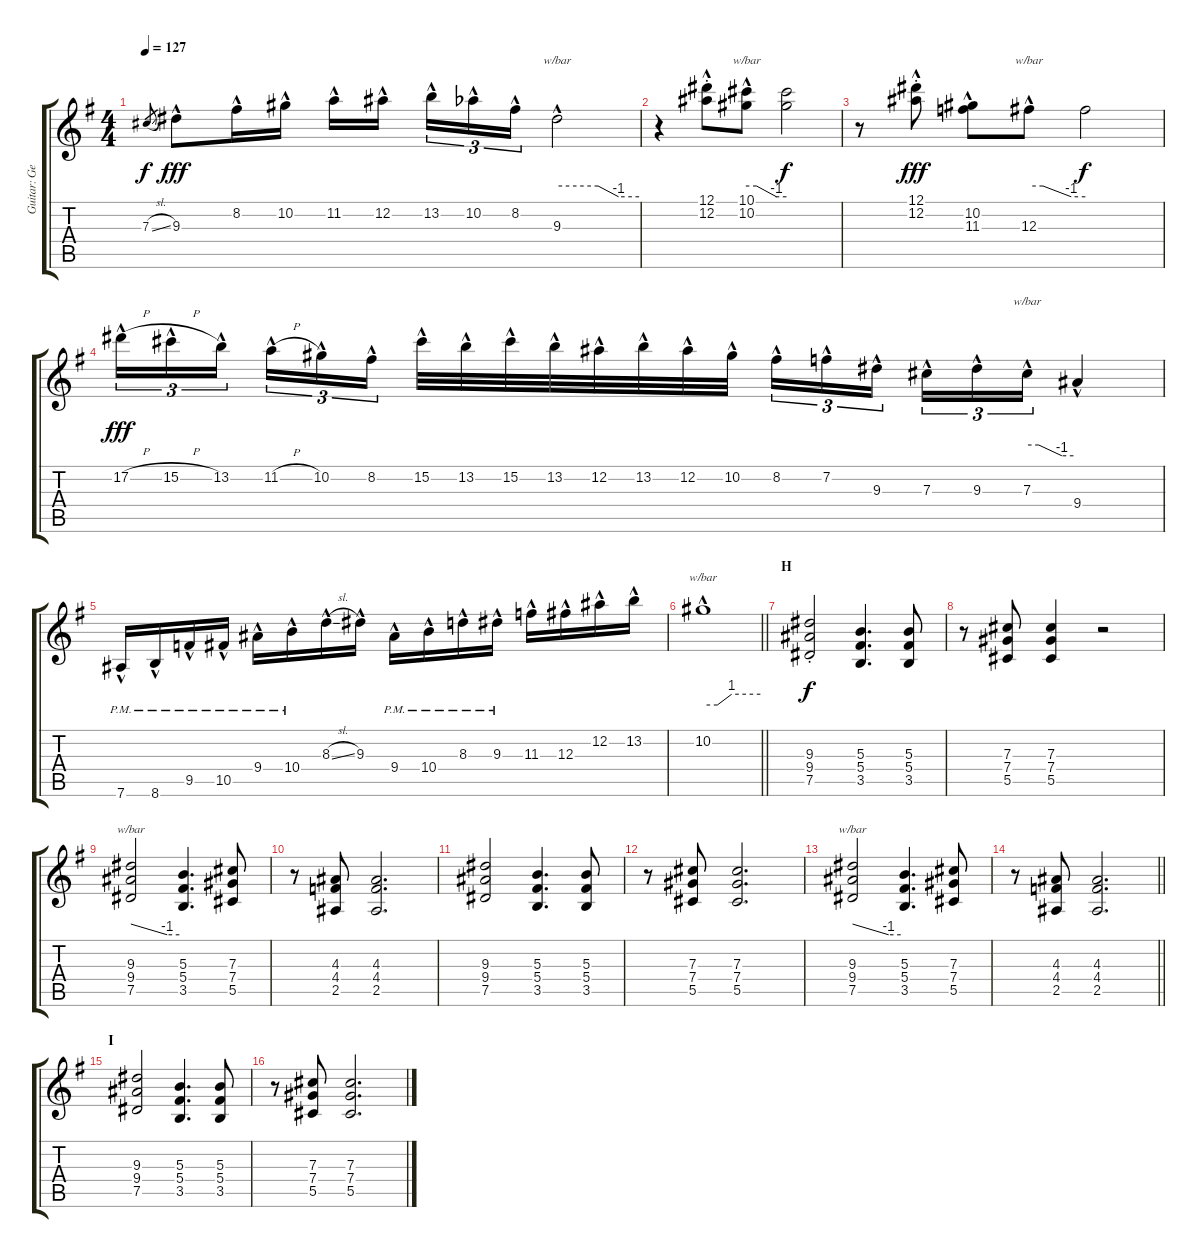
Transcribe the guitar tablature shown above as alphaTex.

\track ("Guitar: George" "Guitar: Ge") {instrument overdrivenguitar}
\staff {score tabs}
\tuning (Eb4 Bb3 Gb3 Db3 Ab2 Eb2) {hide}
\ts (4 4)
\tempo 127
\clef g2
\ks g
7.3{sl}.8{gr dy f} 9.3{hac}.8{dy fff} 8.2{hac}.16 10.2{hac}.16 11.2{hac}.16 12.2{hac}.16{beam splitsecondary} 13.2{hac}.16{tu (3 2)} 10.2{hac acc b}.16{tu (3 2)} 8.2{hac}.16{tu (3 2)} 9.3{hac}.2{tbe (custom default 0 0 30 0 45 -4 60 -4)} |
r.4 (12.1{hac st} 12.2{hac st}).8 (10.1{hac} 10.2{hac}).8{tbe (custom default 0 0 15 0 45 -4 60 -4)} (10.1{t} 10.2{t}).2{dy f} |
r.8 (12.1{hac st} 12.2{hac st}).8{dy fff} (10.2{hac} 11.3{hac}).8 12.3{hac}.8{tbe (custom default 0 0 15 0 45 -4 60 -4)} 12.3{t}.2{dy f} |
17.2{h hac}.16{tu (3 2) dy fff} 15.2{h hac}.16{tu (3 2)} 13.2{hac}.16{tu (3 2) beam splitsecondary} 11.2{h hac}.16{tu (3 2)} 10.2{hac}.16{tu (3 2)} 8.2{hac}.16{tu (3 2)} 15.2{hac}.32 13.2{hac}.32 15.2{hac}.32 13.2{hac}.32 12.2{hac}.32 13.2{hac}.32 12.2{hac}.32 10.2{hac}.32 8.2{hac}.16{tu (3 2)} 7.2{hac}.16{tu (3 2)} 9.3{hac}.16{tu (3 2) beam splitsecondary} 7.3{hac}.16{tu (3 2)} 9.3{hac}.16{tu (3 2)} 7.3{hac}.16{tu (3 2) tbe (custom default 0 0 15 0 45 -4 60 -4)} 9.4{hac}.4 |
7.6{hac pm}.16 8.6{hac pm}.16 9.5{hac pm}.16 10.5{hac pm}.16 9.4{hac pm}.16 10.4{hac pm}.16 8.3{sl hac}.16 9.3{hac}.16 9.4{hac pm}.16 10.4{hac pm}.16 8.3{hac pm}.16 9.3{hac pm}.16 11.3{hac}.16 12.3{hac}.16 12.2{hac}.16 13.2{hac}.16 |
\barLineRight lightlight
10.2{hac}.1{tbe (custom default 0 0 15 0 30 4 60 4)} |
\section ("" "H")
(9.3{st} 9.4{st} 7.5{st}).2{dy f} (5.3 5.4 3.5).4{d} (5.3 5.4 3.5).8 |
r.8 (7.3 7.4 5.5).8 (7.3 7.4 5.5).4 r.2 |
(9.3 9.4 7.5).2{tbe (custom default 0 0 45 -4 60 -4)} (5.3 5.4 3.5).4{d} (7.3 7.4 5.5).8 |
r.8 (4.3 4.4 2.5).8 (4.3 4.4 2.5).2{d} |
(9.3 9.4 7.5).2 (5.3 5.4 3.5).4{d} (5.3 5.4 3.5).8 |
r.8 (7.3 7.4 5.5).8 (7.3 7.4 5.5).2{d} |
(9.3 9.4 7.5).2{tbe (custom default 0 0 45 -4 60 -4)} (5.3 5.4 3.5).4{d} (7.3 7.4 5.5).8 |
\barLineRight lightlight
r.8 (4.3 4.4 2.5).8 (4.3 4.4 2.5).2{d} |
\section ("" "I")
(9.3 9.4 7.5).2 (5.3 5.4 3.5).4{d} (5.3 5.4 3.5).8 |
r.8 (7.3 7.4 5.5).8 (7.3 7.4 5.5).2{d}
